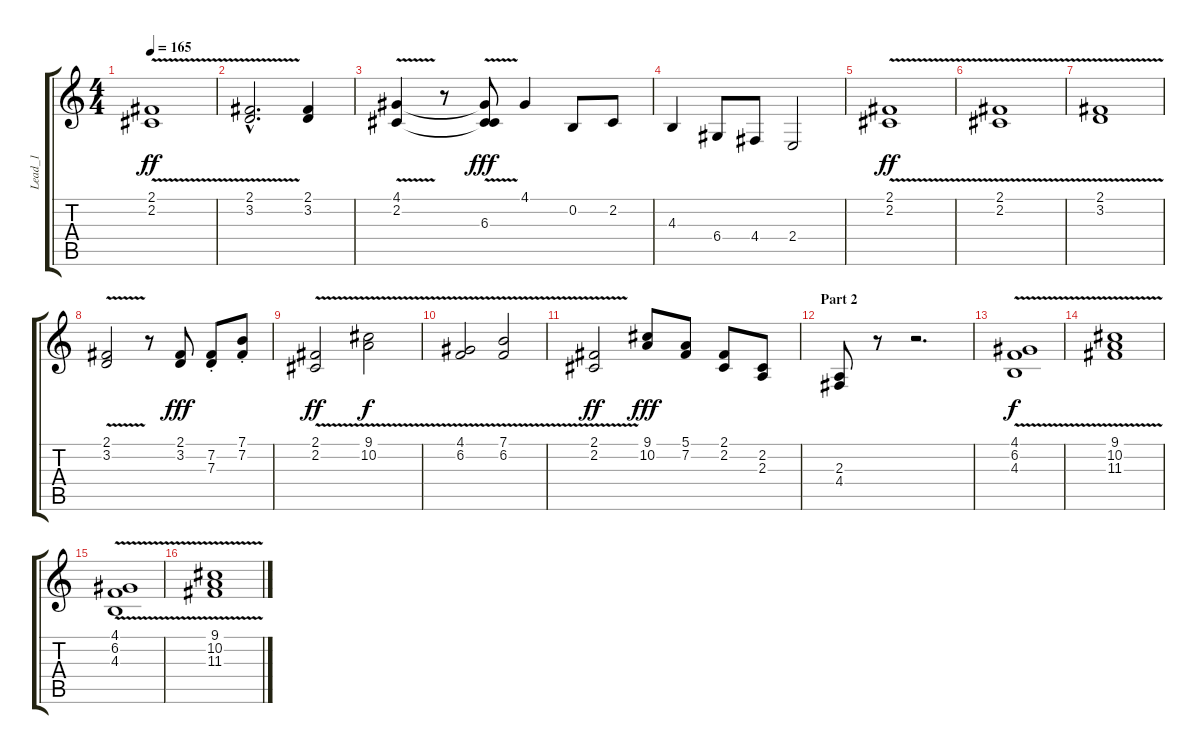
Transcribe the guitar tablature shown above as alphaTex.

\track ("Lead_1" "Lead_1") {instrument drawbarorgan}
\staff {score tabs}
\tuning (E4 B3 G3 D3 A2 E2) {hide}
\ts (4 4)
\tempo 165
\clef g2
\ks c
(2.1{v} 2.2{v}).1{dy ff} |
(2.1{v hac} 3.2{v hac}).2{d} (2.1 3.2).4 |
(4.1{v} 2.2{v}).4 r.8 (4.1{t} 2.2{t} 6.3).8{dy fff} 4.1.4 0.2.8 2.2.8 |
4.3.4 6.4.8 4.4.8 2.4.2 |
(2.1{v} 2.2{v}).1{dy ff} |
(2.1{v} 2.2{v}).1 |
(2.1{v} 3.2).1 |
(2.1{v} 3.2{v}).2 r.8 (2.1 3.2).8{dy fff} (7.2{st} 7.3{st}).8 (7.1{st} 7.2{st}).8 |
(2.1{v} 2.2{v}).2{dy ff} (9.1{v} 10.2{v}).2{dy f} |
(4.1{v} 6.2{v}).2 (7.1{v} 6.2{v}).2 |
(2.1{v} 2.2{v}).2{dy ff} (9.1 10.2).8{dy fff} (5.1 7.2).8 (2.1 2.2).8 (2.2 2.3).8 |
\section ("" "Part 2")
(2.3 4.4).8 r.8 r.2{d} |
(4.1{v} 6.2{v} 4.3{v}).1{dy f volume 11 instrument drawbarorgan} |
(9.1{v} 10.2{v} 11.3{v}).1 |
(4.1{v} 6.2{v} 4.3{v}).1 |
(9.1{v} 10.2{v} 11.3{v}).1
